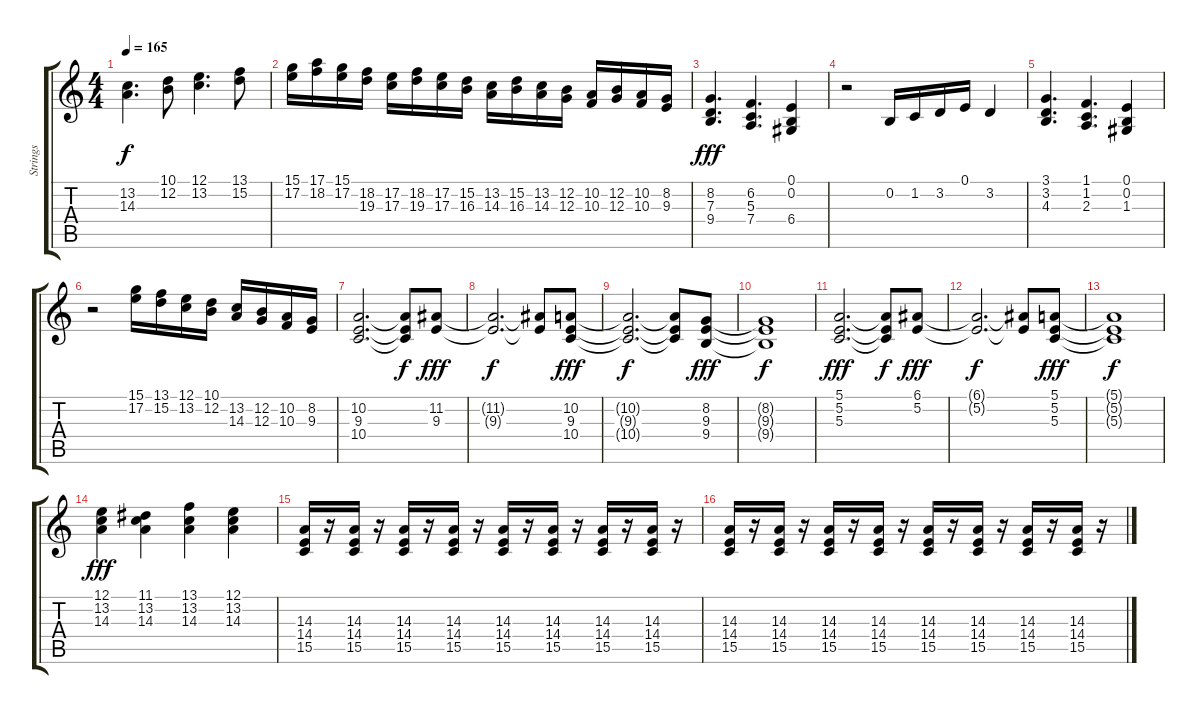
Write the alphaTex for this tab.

\track ("Strings" "Strings") {instrument stringensemble1}
\staff {score tabs}
\tuning (E4 B3 G3 D3 A2 E2) {hide}
\ts (4 4)
\tempo 165
\clef g2
\ks c
(13.2 14.3).4{d dy f} (10.1 12.2).8 (12.1 13.2).4{d} (13.1 15.2).8 |
(15.1 17.2).16 (17.1 18.2).16 (15.1 17.2).16 (18.2 19.3).16 (17.2 17.3).16 (18.2 19.3).16 (17.2 17.3).16 (15.2 16.3).16 (13.2 14.3).16 (15.2 16.3).16 (13.2 14.3).16 (12.2 12.3).16 (10.2 10.3).16 (12.2 12.3).16 (10.2 10.3).16 (8.2 9.3).16 |
(8.2 7.3 9.4).4{d dy fff} (6.2 5.3 7.4).4{d} (0.1 0.2 6.4).4 |
r.2 0.2.16 1.2.16 3.2.16 0.1.16 3.2.4 |
(3.1 3.2 4.3).4{d} (1.1 1.2 2.3).4{d} (0.1 0.2 1.3).4 |
r.2 (15.1 17.2).16 (13.1 15.2).16 (12.1 13.2).16 (10.1 12.2).16 (13.2 14.3).16 (12.2 12.3).16 (10.2 10.3).16 (8.2 9.3).16 |
(10.2 9.3 10.4).2{d} (10.2{t} 9.3{t} 10.4{t}).8{dy f} (11.2 9.3).8{dy fff} |
(11.2{t} 9.3{t}).2{d dy f} (11.2{t} 9.3{t}).8 (10.2 9.3 10.4).8{dy fff} |
(10.2{t} 9.3{t} 10.4{t}).2{d dy f} (10.2{t} 9.3{t} 10.4{t}).8 (8.2 9.3 9.4).8{dy fff} |
(8.2{t} 9.3{t} 9.4{t}).1{dy f} |
(5.1 5.2 5.3).2{d dy fff} (5.1{t} 5.2{t} 5.3{t}).8{dy f} (6.1 5.2).8{dy fff} |
(6.1{t} 5.2{t}).2{d dy f} (6.1{t} 5.2{t}).8 (5.1 5.2 5.3).8{dy fff} |
(5.1{t} 5.2{t} 5.3{t}).1{dy f} |
(12.1 13.2 14.3).4{dy fff} (11.1 13.2 14.3).4 (13.1 13.2 14.3).4 (12.1 13.2 14.3).4 |
(14.3 14.4 15.5).16{volume 12} r.16 (14.3 14.4 15.5).16 r.16 (14.3 14.4 15.5).16 r.16 (14.3 14.4 15.5).16 r.16 (14.3 14.4 15.5).16 r.16 (14.3 14.4 15.5).16 r.16 (14.3 14.4 15.5).16 r.16 (14.3 14.4 15.5).16 r.16 |
(14.3 14.4 15.5).16 r.16 (14.3 14.4 15.5).16 r.16 (14.3 14.4 15.5).16 r.16 (14.3 14.4 15.5).16 r.16 (14.3 14.4 15.5).16 r.16 (14.3 14.4 15.5).16 r.16 (14.3 14.4 15.5).16 r.16 (14.3 14.4 15.5).16 r.16
